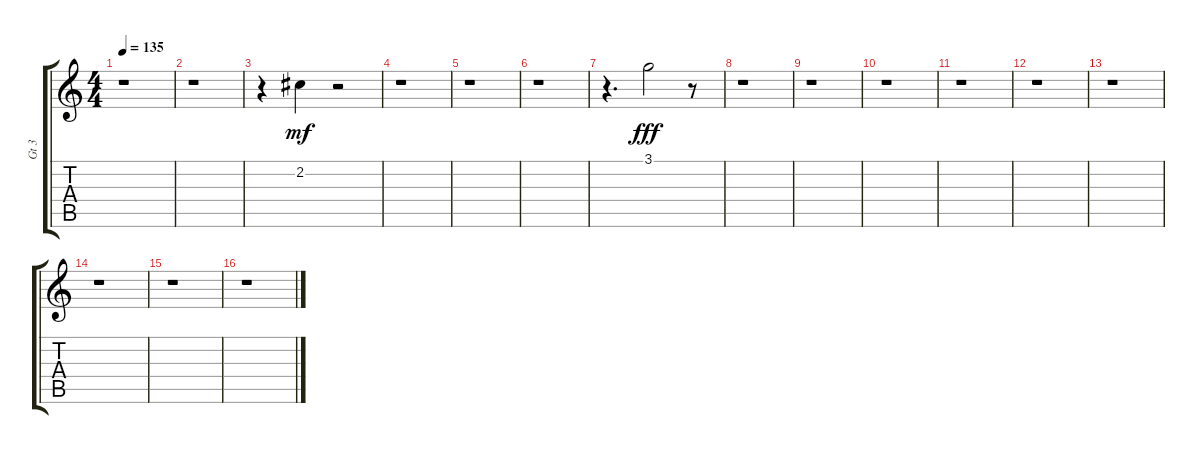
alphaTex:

\track ("Gt 3                                " "Gt 3      ") {instrument guitarharmonics}
\staff {score tabs}
\tuning (E4 B3 G3 D3 A2 E2) {hide}
\ts (4 4)
\tempo 135
\clef g2
\ks c
r.1{dy mf} |
r.1 |
r.4 2.2.4 r.2 |
r.1 |
r.1 |
r.1 |
r.4{d} 3.1.2{dy fff balance 8} r.8 |
r.1 |
r.1 |
r.1 |
r.1 |
r.1 |
r.1 |
r.1 |
r.1 |
r.1
